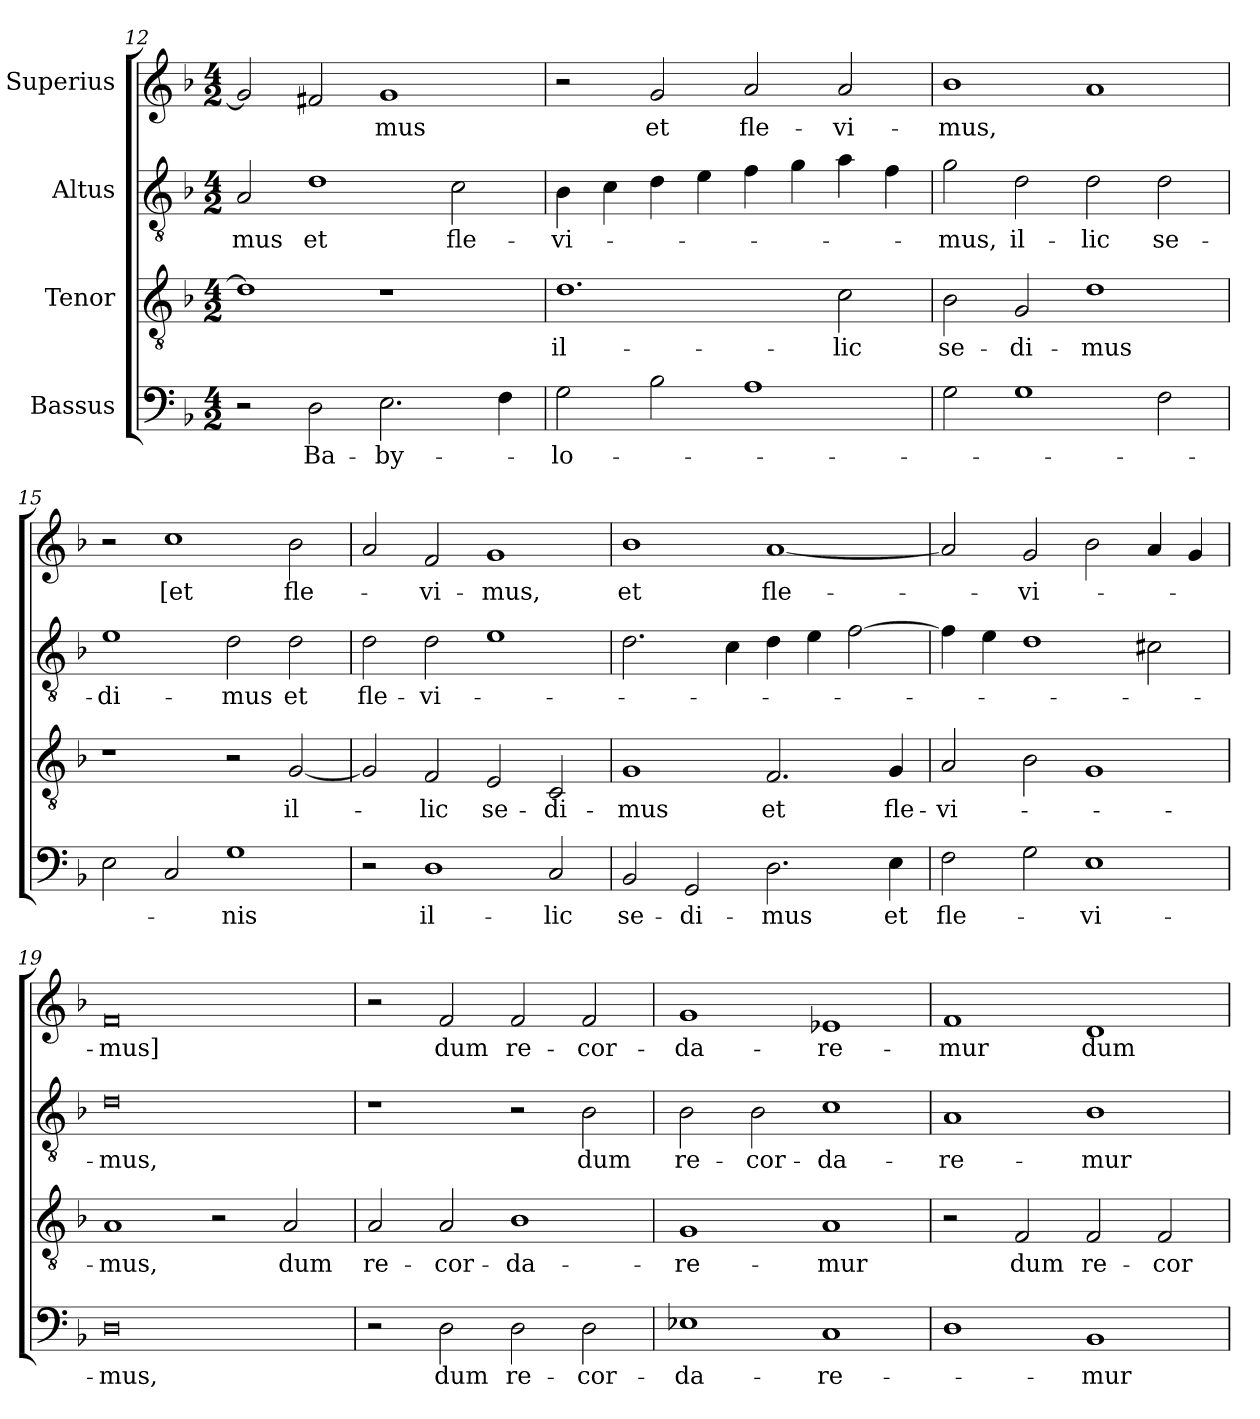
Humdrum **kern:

**kern	**text	**kern	**text	**kern	**text	**kern	**text
*part4	*part4	*part3	*part3	*part2	*part2	*part1	*part1
*staff4	*staff4	*staff3	*staff3	*staff2	*staff2	*staff1	*staff1
*I"Bassus	*	*I"Tenor	*	*I"Altus	*	*I"Superius	*
*clefF4	*	*clefGv2	*	*clefGv2	*	*clefG2	*
*k[b-]	*	*k[b-]	*	*k[b-]	*	*k[b-]	*
*M4/2	*	*M4/2	*	*M4/2	*	*M4/2	*
=12	=12	=12	=12	=12	=12	=12	=12
2r	.	1d\]	.	2A/	-mus	2g/]	.
2D\	Ba-	.	.	1d\	et	2f#X/	.
2.E\	-by-	1r	.	.	.	1g/	-mus
.	.	.	.	2c\	fle-	.	.
4F\	.	.	.	.	.	.	.
=13	=13	=13	=13	=13	=13	=13	=13
2G\	-lo-	1.d\	il-	4B-\	-vi-	2r	.
.	.	.	.	4c\	.	.	.
2B-\	.	.	.	4d\	.	2g/	et
.	.	.	.	4e\	.	.	.
1A\	.	.	.	4f\	.	2a/	fle-
.	.	.	.	4g\	.	.	.
.	.	2c\	-lic	4a\	.	2a/	-vi-
.	.	.	.	4f\	.	.	.
=14	=14	=14	=14	=14	=14	=14	=14
2G\	.	2B-\	se-	2g\	-mus,	1b-\	-mus,
1G\	.	2G/	-di-	2d\	il-	.	.
.	.	1d\	-mus	2d\	-lic	1a/	.
2F\	.	.	.	2d\	se-	.	.
=15	=15	=15	=15	=15	=15	=15	=15
2E\	.	1r	.	1e\	-di-	2r	.
2C/	.	.	.	.	.	1cc\	[et
1G\	-nis	2r	.	2d\	-mus	.	.
.	.	[2G/	il-	2d\	et	2b-\	fle-
=16	=16	=16	=16	=16	=16	=16	=16
2r	.	2G/]	.	2d\	fle-	2a/	.
1D\	il-	2F/	-lic	2d\	-vi-	2f/	-vi-
.	.	2E/	se-	1e\	.	1g/	-mus,
2C/	-lic	2C/	-di-	.	.	.	.
=17	=17	=17	=17	=17	=17	=17	=17
2BB-/	se-	1G/	-mus	2.d\	.	1b-\	et
2GG/	-di-	.	.	.	.	.	.
.	.	.	.	4c\	.	.	.
2.D\	-mus	2.F/	et	4d\	.	[1a/	fle-
.	.	.	.	4e\	.	.	.
.	.	.	.	[2f\	.	.	.
4E\	et	4G/	fle-	.	.	.	.
=18	=18	=18	=18	=18	=18	=18	=18
2F\	fle-	2A/	-vi-	4f\]	.	2a/]	.
.	.	.	.	4e\	.	.	.
2G\	.	2B-\	.	1d\	.	2g/	-vi-
1E\	-vi-	1G/	.	.	.	2b-\	.
.	.	.	.	2c#X\	.	4a/	.
.	.	.	.	.	.	4g/	.
=19	=19	=19	=19	=19	=19	=19	=19
0D\	-mus,	1A/	-mus,	0d\	-mus,	0f/	-mus]
.	.	2r	.	.	.	.	.
.	.	2A/	dum	.	.	.	.
=20	=20	=20	=20	=20	=20	=20	=20
2r	.	2A/	re-	1r	.	2r	.
2D\	dum	2A/	-cor-	.	.	2f/	dum
2D\	re-	1B-\	-da-	2r	.	2f/	re-
2D\	-cor-	.	.	2B-\	dum	2f/	-cor-
=21	=21	=21	=21	=21	=21	=21	=21
1E-X\	-da-	1G/	-re-	2B-\	re-	1g/	-da-
.	.	.	.	2B-\	-cor-	.	.
1C/	-re-	1A/	-mur	1c\	-da-	1e-X/	-re-
=22	=22	=22	=22	=22	=22	=22	=22
1D\	.	2r	.	1A/	-re-	1f/	-mur
.	.	2F/	dum	.	.	.	.
1BB-/	-mur	2F/	re-	1B-\	-mur	1d/	dum
.	.	2F/	-cor-	.	.	.	.
=	=	=	=	=	=	=	=
*-	*-	*-	*-	*-	*-	*-	*-
